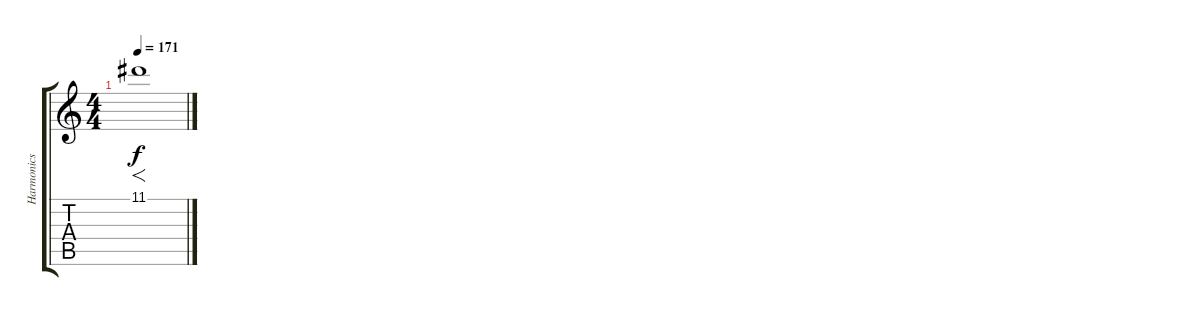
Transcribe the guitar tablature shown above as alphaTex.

\track ("Harmonics" "Harmonics") {instrument guitarharmonics}
\staff {score tabs}
\tuning (E4 B3 G3 D3 A2 E2) {hide}
\ts (4 4)
\tempo 171
\clef g2
\ks c
11.1.1{f dy f instrument guitarharmonics}
